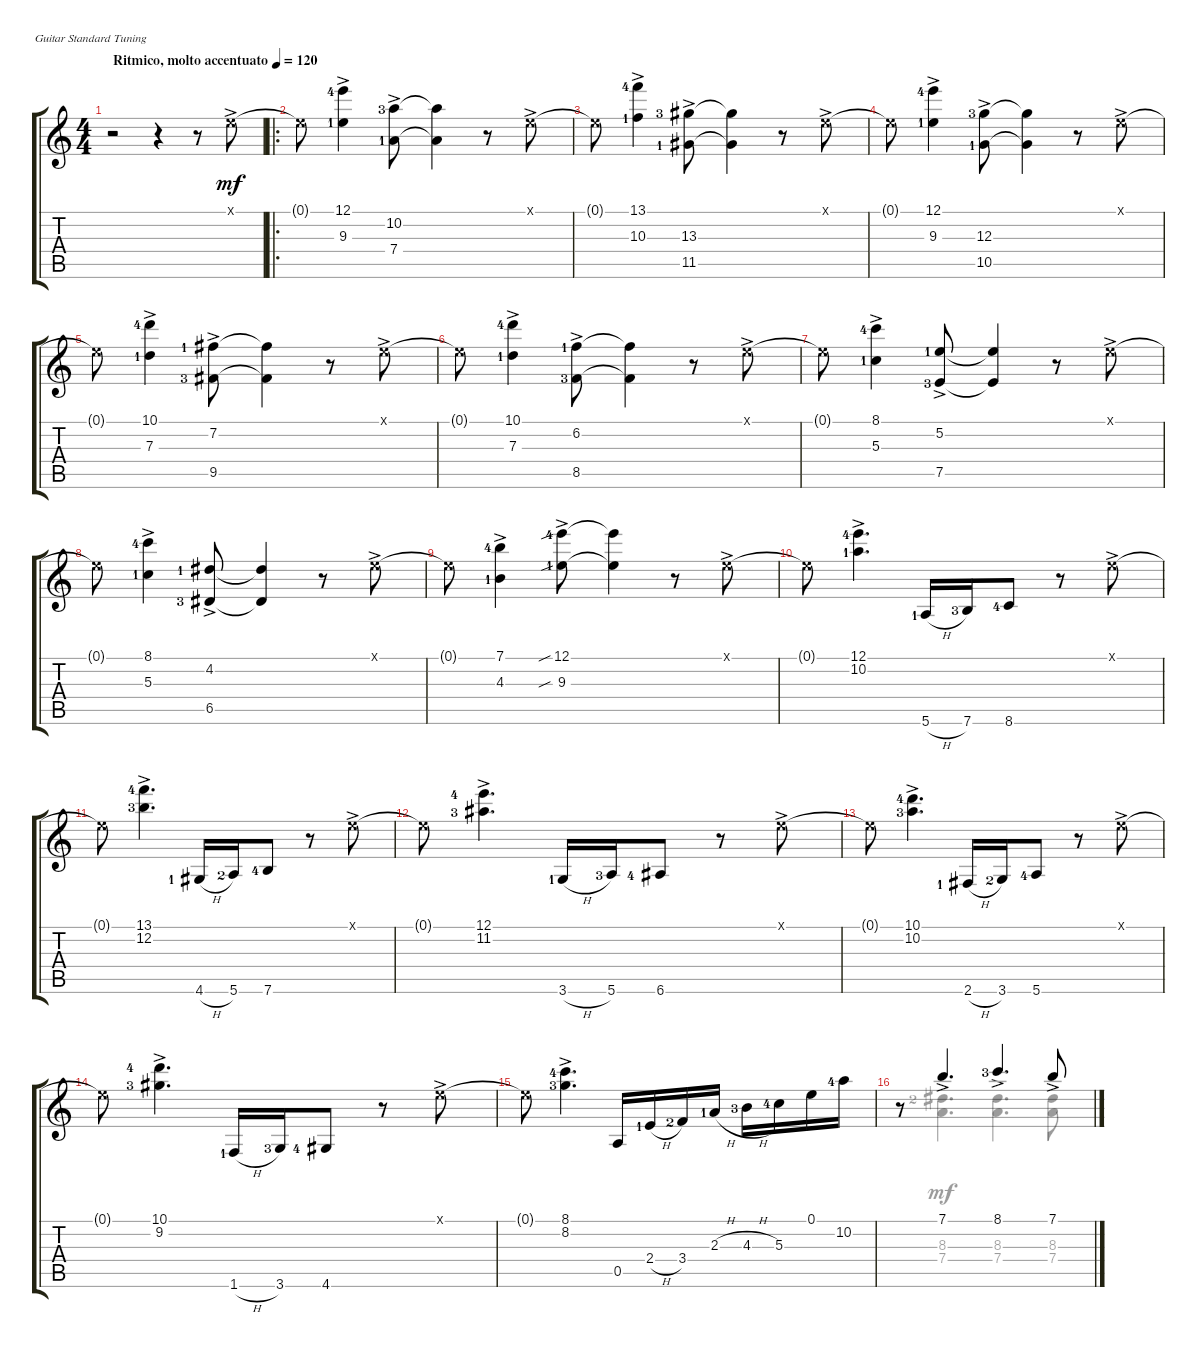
\defaultSystemsLayout 4
\bracketExtendMode groupsimilarinstruments
\firstSystemTrackNameOrientation horizontal
\otherSystemsTrackNameOrientation horizontal
\track "" {instrument acousticguitarsteel}
\staff {score tabs}
\tuning (E4 B3 G3 D3 A2 E2)
\voice
\ts (4 4)
\tempo (120 "Ritmico, molto accentuato")
\clef g2
\ks c
r.2{dy mf instrument acousticguitarsteel} r.4 r.8 0.1{ac x}.8 |
\ro
0.1{x t}.8 (12.1{ac lf 5} 9.3{lf 2}).4 (10.2{ac lf 4} 7.4{ac lf 2}).8 (10.2{t} 7.4{t}).4 r.8 0.1{ac x}.8 |
0.1{x t}.8 (13.1{ac lf 5} 10.3{ac lf 2}).4 (13.3{ac lf 4} 11.5{ac lf 2}).8 (11.5{t} 13.3{t}).4 r.8 0.1{ac x}.8 |
0.1{x t}.8 (12.1{ac lf 5} 9.3{ac lf 2}).4 (12.3{ac lf 4} 10.5{ac lf 2}).8 (10.5{t} 12.3{t}).4 r.8 0.1{ac x}.8 |
0.1{x t}.8 (10.1{ac lf 5} 7.3{ac lf 2}).4 (7.2{ac lf 2} 9.5{ac lf 4}).8 (7.2{t} 9.5{t}).4 r.8 0.1{ac x}.8 |
0.1{x t}.8 (10.1{ac lf 5} 7.3{ac lf 2}).4 (6.2{ac lf 2} 8.5{ac lf 4}).8 (8.5{t} 6.2{t}).4 r.8 0.1{ac x}.8 |
0.1{x t}.8 (8.1{ac lf 5} 5.3{ac lf 2}).4 (5.2{ac lf 2} 7.5{lf 4}).8 (7.5{t} 5.2{t}).4 r.8 0.1{ac x}.8 |
0.1{x t}.8 (8.1{ac lf 5} 5.3{lf 2}).4 (4.2{ac lf 2} 6.5{ac lf 4}).8 (6.5{t} 4.2{t}).4 r.8 0.1{ac x}.8 |
0.1{x t}.8 (7.1{ac lf 5} 4.3{lf 2}).4 (9.3{sib ac lf 2} 12.1{sib ac lf 5}).8 (12.1{t} 9.3{t}).4 r.8 0.1{ac x}.8 |
0.1{x t}.8 (12.1{ac lf 5} 10.2{ac lf 2}).4{d} 5.6{h lf 2}.16 7.6{lf 4}.16 8.6{lf 5}.8 r.8 0.1{ac x}.8 |
0.1{x t}.8 (13.1{ac lf 5} 12.2{ac lf 4}).4{d} 4.6{h lf 2}.16 5.6{lf 3}.16 7.6{lf 5}.8 r.8 0.1{ac x}.8 |
0.1{x t}.8 (12.1{ac lf 5} 11.2{ac lf 4}).4{d} 3.6{h lf 2}.16 5.6{lf 4}.16 6.6{lf 5}.8 r.8 0.1{ac x}.8 |
0.1{x t}.8 (10.1{lf 5} 10.2{ac lf 4}).4{d} 2.6{h lf 2}.16 3.6{lf 3}.16 5.6{lf 5}.8 r.8 0.1{ac x}.8 |
0.1{x t}.8 (10.1{ac lf 5} 9.2{ac lf 4}).4{d} 1.6{h lf 2}.16 3.6{lf 4}.16 4.6{lf 5}.8 r.8 0.1{ac x}.8 |
0.1{x t}.8 (8.1{lf 5} 8.2{ac lf 4}).4{d} 0.5.16 2.4{h lf 2}.16 3.4{lf 3}.16 2.3{h lf 2}.16 4.3{h lf 4}.16 5.3{lf 5}.16 0.1.16 10.2{lf 5}.16 |
r.8 7.1{ac}.4{d} 8.1{ac lf 4}.4{d} 7.1{ac}.8
\voice
\clef g2
\ottava regular
\simile none
\ks c
|
|
|
|
|
|
|
|
|
|
|
|
|
|
|
r.8 (8.3{lf 3} 7.4).4{d} (7.4 8.3).4{d} (7.4 8.3).8
